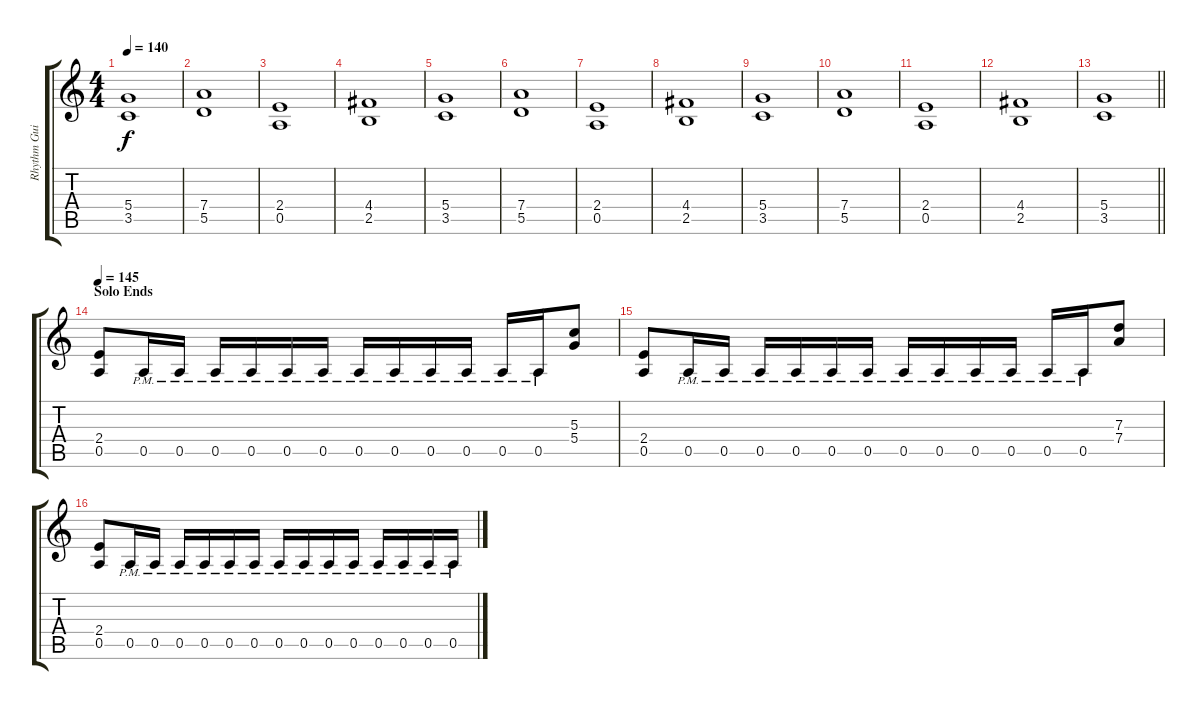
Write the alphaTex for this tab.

\track ("Rhythm Guitar" "Rhythm Gui") {instrument distortionguitar}
\staff {score tabs}
\tuning (E4 B3 G3 D3 A2 E2) {hide}
\ts (4 4)
\tempo 140
\clef g2
\ks c
(5.4 3.5).1{dy f} |
(7.4 5.5).1 |
(2.4 0.5).1 |
(4.4 2.5).1 |
(5.4 3.5).1 |
(7.4 5.5).1 |
(2.4 0.5).1 |
(4.4 2.5).1 |
(5.4 3.5).1 |
(7.4 5.5).1 |
(2.4 0.5).1 |
(4.4 2.5).1 |
\barLineRight lightlight
(5.4 3.5).1 |
\section ("" "Solo Ends")
\tempo 145
(2.4 0.5).8 0.5{pm}.16 0.5{pm}.16 0.5{pm}.16 0.5{pm}.16 0.5{pm}.16 0.5{pm}.16 0.5{pm}.16 0.5{pm}.16 0.5{pm}.16 0.5{pm}.16 0.5{pm}.16 0.5{pm}.16 (5.3 5.4).8 |
(2.4 0.5).8 0.5{pm}.16 0.5{pm}.16 0.5{pm}.16 0.5{pm}.16 0.5{pm}.16 0.5{pm}.16 0.5{pm}.16 0.5{pm}.16 0.5{pm}.16 0.5{pm}.16 0.5{pm}.16 0.5{pm}.16 (7.3 7.4).8 |
(2.4 0.5).8 0.5{pm}.16 0.5{pm}.16 0.5{pm}.16 0.5{pm}.16 0.5{pm}.16 0.5{pm}.16 0.5{pm}.16 0.5{pm}.16 0.5{pm}.16 0.5{pm}.16 0.5{pm}.16 0.5{pm}.16 0.5{pm}.16 0.5{pm}.16
